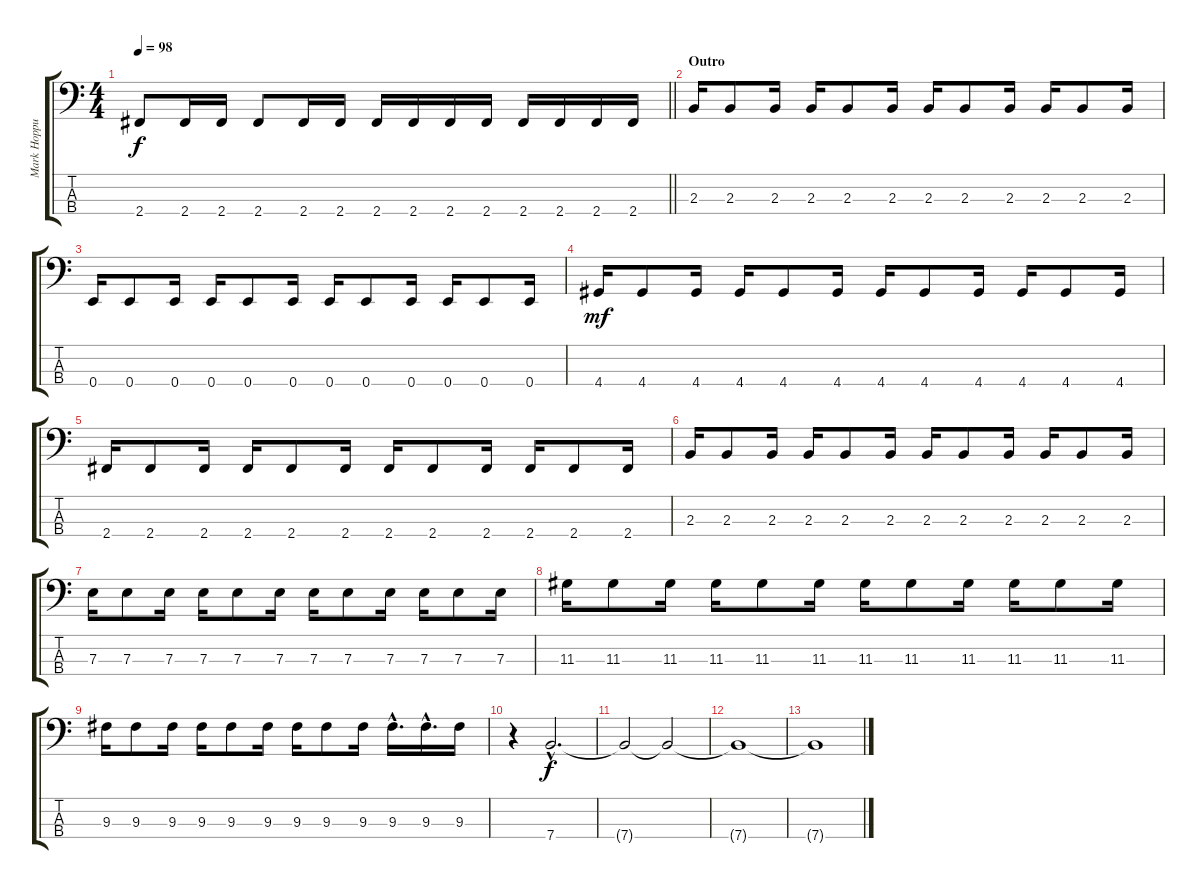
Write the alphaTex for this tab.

\track ("Mark Hoppus" "Mark Hoppu") {instrument electricbasspick}
\staff {score tabs}
\tuning (G2 D2 A1 E1) {hide}
\ts (4 4)
\tempo 98
\clef f4
\barLineRight lightlight
\ks c
2.4.8{dy f} 2.4.16 2.4.16 2.4.8 2.4.16 2.4.16 2.4.16 2.4.16 2.4.16 2.4.16 2.4.16 2.4.16 2.4.16 2.4.16 |
\section ("" "Outro")
2.3.16 2.3.8 2.3.16 2.3.16 2.3.8 2.3.16 2.3.16 2.3.8 2.3.16 2.3.16 2.3.8 2.3.16 |
0.4.16 0.4.8 0.4.16 0.4.16 0.4.8 0.4.16 0.4.16 0.4.8 0.4.16 0.4.16 0.4.8 0.4.16 |
4.4.16{dy mf} 4.4.8 4.4.16 4.4.16 4.4.8 4.4.16 4.4.16 4.4.8 4.4.16 4.4.16 4.4.8 4.4.16 |
2.4.16 2.4.8 2.4.16 2.4.16 2.4.8 2.4.16 2.4.16 2.4.8 2.4.16 2.4.16 2.4.8 2.4.16 |
2.3.16 2.3.8 2.3.16 2.3.16 2.3.8 2.3.16 2.3.16 2.3.8 2.3.16 2.3.16 2.3.8 2.3.16 |
7.3.16 7.3.8 7.3.16 7.3.16 7.3.8 7.3.16 7.3.16 7.3.8 7.3.16 7.3.16 7.3.8 7.3.16 |
11.3.16 11.3.8 11.3.16 11.3.16 11.3.8 11.3.16 11.3.16 11.3.8 11.3.16 11.3.16 11.3.8 11.3.16 |
9.3.16 9.3.8 9.3.16 9.3.16 9.3.8 9.3.16 9.3.16 9.3.8 9.3.16 9.3{hac}.16{d} 9.3{hac}.16{d} 9.3.16 |
r.4 7.4{hac}.2{d dy f} |
7.4{t}.2 7.4{t}.2 |
7.4{t}.1 |
7.4{t}.1
